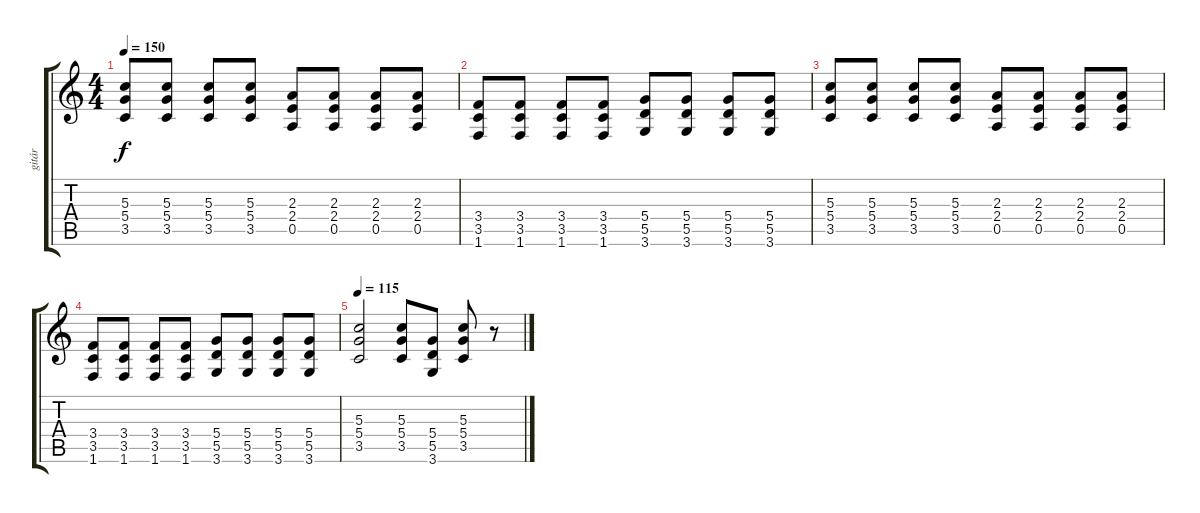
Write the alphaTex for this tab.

\track ("gitár" "gitár") {instrument distortionguitar}
\staff {score tabs}
\tuning (E4 B3 G3 D3 A2 E2) {hide}
\ts (4 4)
\tempo 150
\clef g2
\ks c
(5.3 5.4 3.5).8{dy f} (5.3 5.4 3.5).8 (5.3 5.4 3.5).8 (5.3 5.4 3.5).8 (2.3 2.4 0.5).8 (2.3 2.4 0.5).8 (2.3 2.4 0.5).8 (2.3 2.4 0.5).8 |
(3.4 3.5 1.6).8 (3.4 3.5 1.6).8 (3.4 3.5 1.6).8 (3.4 3.5 1.6).8 (5.4 5.5 3.6).8 (5.4 5.5 3.6).8 (5.4 5.5 3.6).8 (5.4 5.5 3.6).8 |
(5.3 5.4 3.5).8 (5.3 5.4 3.5).8 (5.3 5.4 3.5).8 (5.3 5.4 3.5).8 (2.3 2.4 0.5).8 (2.3 2.4 0.5).8 (2.3 2.4 0.5).8 (2.3 2.4 0.5).8 |
(3.4 3.5 1.6).8 (3.4 3.5 1.6).8 (3.4 3.5 1.6).8 (3.4 3.5 1.6).8 (5.4 5.5 3.6).8 (5.4 5.5 3.6).8 (5.4 5.5 3.6).8 (5.4 5.5 3.6).8 |
\tempo 115
(5.3 5.4 3.5).2 (5.3 5.4 3.5).8 (5.4 5.5 3.6).8 (5.3 5.4 3.5).8 r.8
